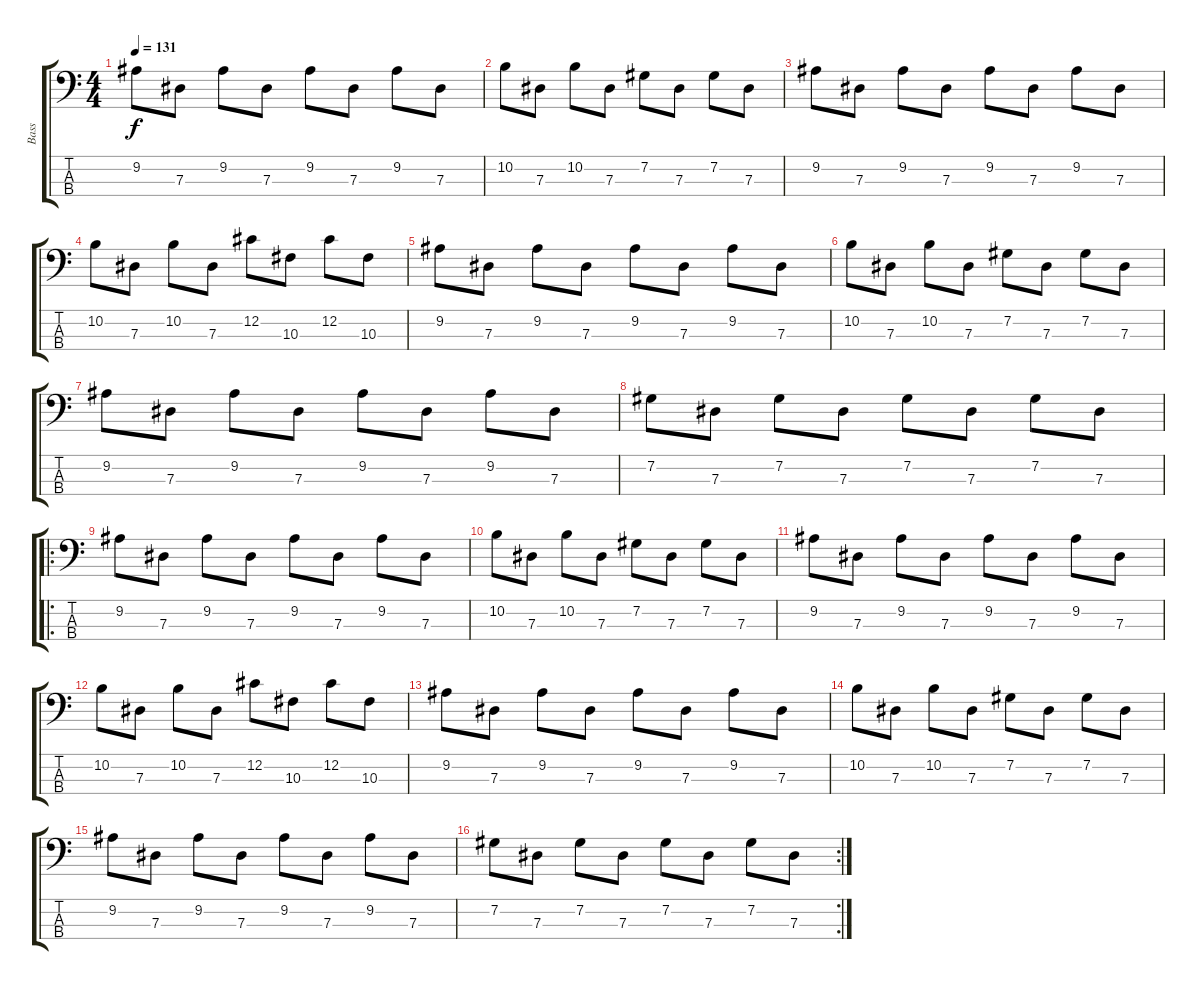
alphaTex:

\track ("Bass" "Bass") {instrument electricbassfinger}
\staff {score tabs}
\tuning (Gb2 Db2 Ab1 Eb1) {hide}
\ts (4 4)
\tempo 131
\clef f4
\ks c
9.2.8{dy f instrument electricbassfinger} 7.3.8 9.2.8 7.3.8 9.2.8 7.3.8 9.2.8 7.3.8 |
10.2.8 7.3.8 10.2.8 7.3.8 7.2.8 7.3.8 7.2.8 7.3.8 |
9.2.8 7.3.8 9.2.8 7.3.8 9.2.8 7.3.8 9.2.8 7.3.8 |
10.2.8 7.3.8 10.2.8 7.3.8 12.2.8 10.3.8 12.2.8 10.3.8 |
9.2.8 7.3.8 9.2.8 7.3.8 9.2.8 7.3.8 9.2.8 7.3.8 |
10.2.8 7.3.8 10.2.8 7.3.8 7.2.8 7.3.8 7.2.8 7.3.8 |
9.2.8 7.3.8 9.2.8 7.3.8 9.2.8 7.3.8 9.2.8 7.3.8 |
7.2.8 7.3.8 7.2.8 7.3.8 7.2.8 7.3.8 7.2.8 7.3.8 |
\ro
9.2.8 7.3.8 9.2.8 7.3.8 9.2.8 7.3.8 9.2.8 7.3.8 |
10.2.8 7.3.8 10.2.8 7.3.8 7.2.8 7.3.8 7.2.8 7.3.8 |
9.2.8 7.3.8 9.2.8 7.3.8 9.2.8 7.3.8 9.2.8 7.3.8 |
10.2.8 7.3.8 10.2.8 7.3.8 12.2.8 10.3.8 12.2.8 10.3.8 |
9.2.8 7.3.8 9.2.8 7.3.8 9.2.8 7.3.8 9.2.8 7.3.8 |
10.2.8 7.3.8 10.2.8 7.3.8 7.2.8 7.3.8 7.2.8 7.3.8 |
9.2.8 7.3.8 9.2.8 7.3.8 9.2.8 7.3.8 9.2.8 7.3.8 |
\rc 2
7.2.8 7.3.8 7.2.8 7.3.8 7.2.8 7.3.8 7.2.8 7.3.8
